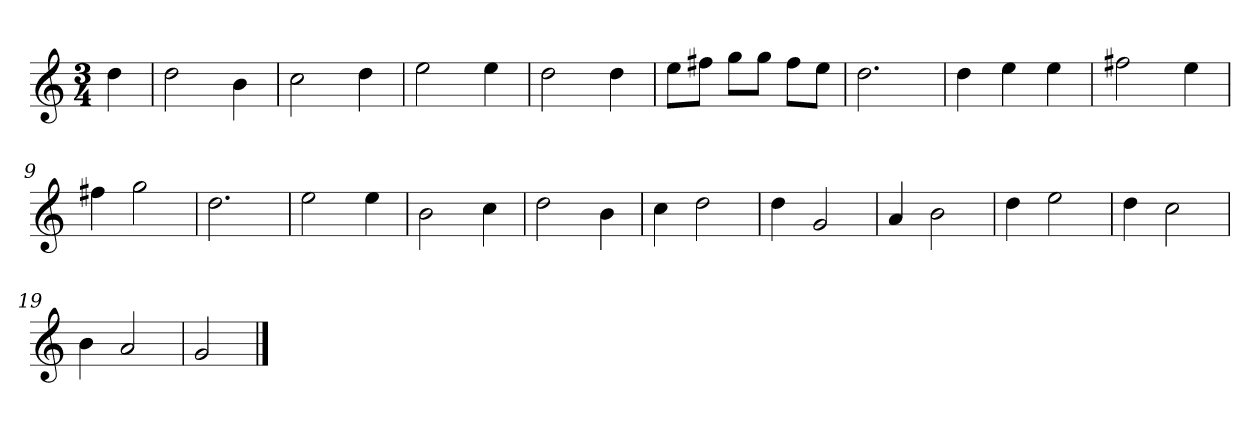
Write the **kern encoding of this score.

**kern
*part1
*staff1
*k[]
*M3/4
*MM120
=
4dd
=1
2dd
4b
=2
2cc
4dd
=3
2ee
4ee
=4
2dd
4dd
=5
8eeL
8ff#XJ
8ggL
8ggJ
8ff#L
8eeJ
=6
2.dd
=7
4dd
4ee
4ee
=8
2ff#X
4ee
=9
4ff#X
2gg
=10
2.dd
=11
2ee
4ee
=12
2b
4cc
=13
2dd
4b
=14
4cc
2dd
=15
4dd
2g
=16
4a
2b
=17
4dd
2ee
=18
4dd
2cc
=19
4b
2a
=20
2g
==
*-
